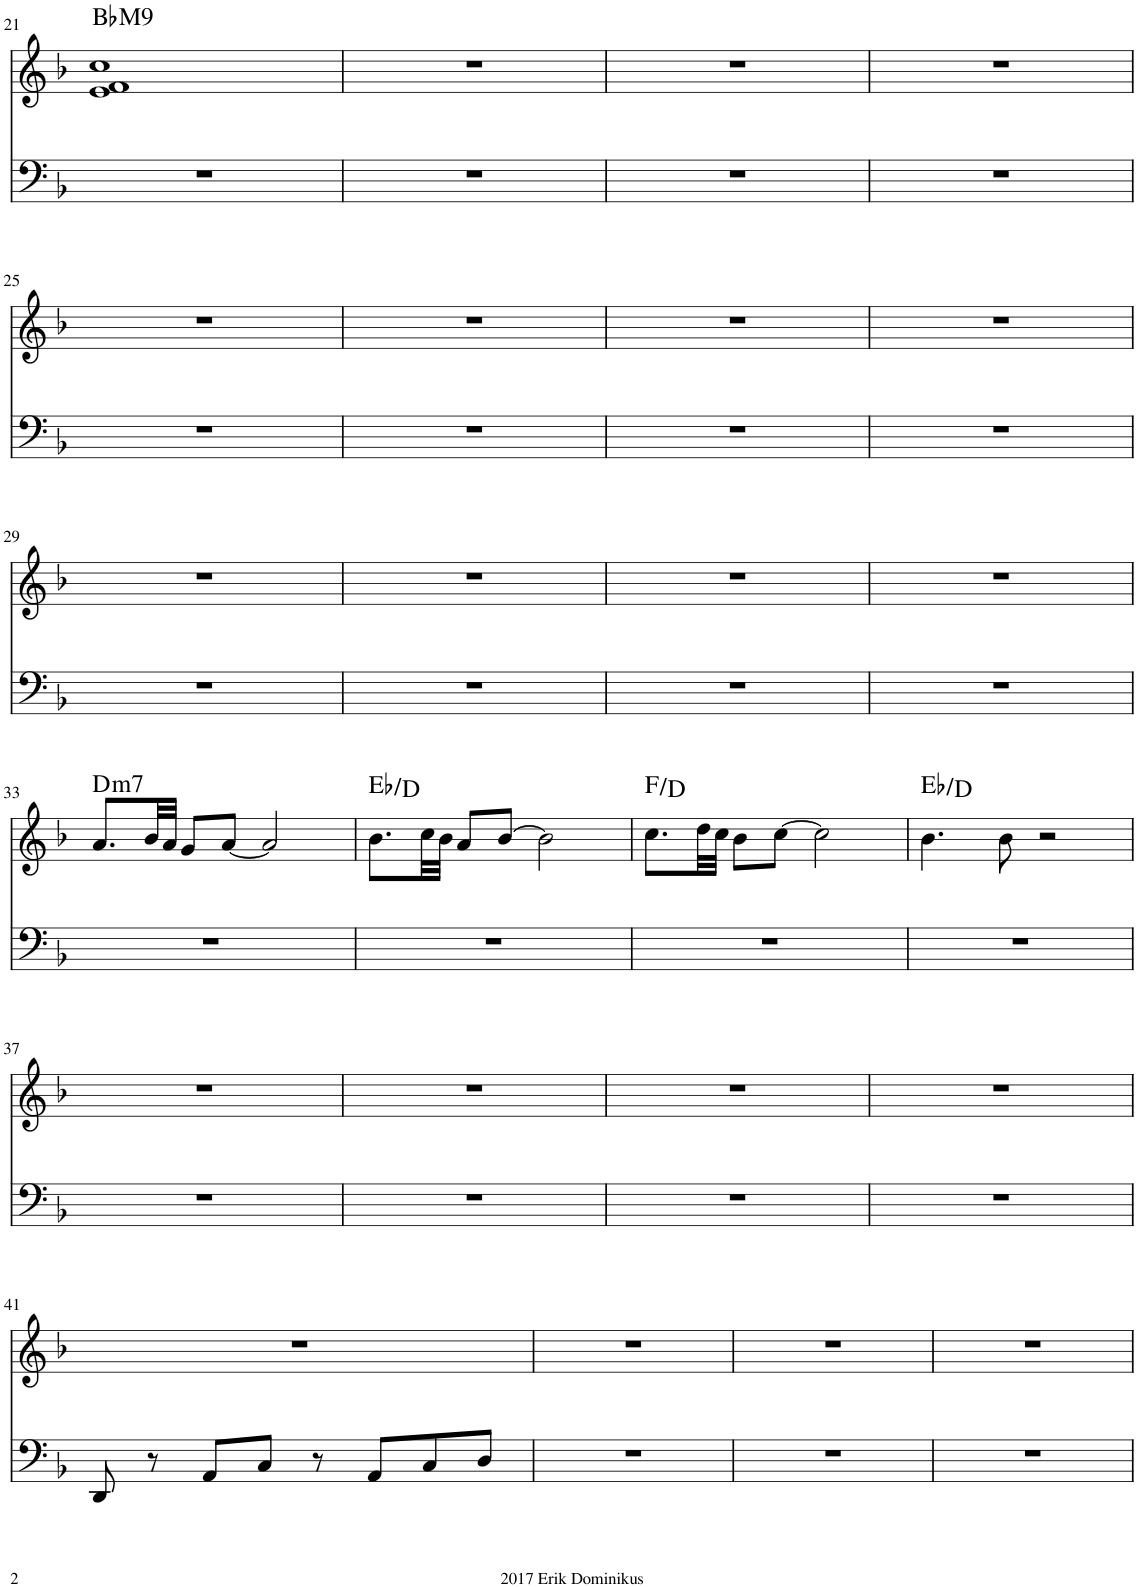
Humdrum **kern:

**kern	**kern	**harte
*part1	*part1	*part1
*staff2	*staff1	*
*I"Piano	*	*
*I'Pno.	*	*
!!LO:PB:g=z
*clefF4	*clefG2	*
*k[b-]	*k[b-]	*
*M4/4	*M4/4	*
=21	=21	=21
!	!	!LO:H:kt=M9
1r	1e 1f 1cc	Bb:maj9
=22	=22	=22
1r	1r	.
=23	=23	=23
1r	1r	.
=24	=24	=24
1r	1r	.
!!LO:LB:g=z
=25	=25	=25
1r	1r	.
=26	=26	=26
1r	1r	.
=27	=27	=27
1r	1r	.
=28	=28	=28
1r	1r	.
!!LO:LB:g=z
=29	=29	=29
1r	1r	.
=30	=30	=30
1r	1r	.
=31	=31	=31
1r	1r	.
=32	=32	=32
1r	1r	.
!!LO:LB:g=z
=33	=33	=33
!	!	!LO:H:kt=m7
1r	8.a/L	D:min7
.	32b-/LL	.
.	32a/JJJ	.
.	8g/L	.
.	[8a/J	.
.	2a/]	.
=34	=34	=34
1r	8.b-\L	Eb:maj/7
.	32cc\LL	.
.	32b-\JJJ	.
.	8a/L	.
.	[8b-/J	.
.	2b-\]	.
=35	=35	=35
1r	8.cc\L	F:maj/6
.	32dd\LL	.
.	32cc\JJJ	.
.	8b-\L	.
.	[8cc\J	.
.	2cc\]	.
=36	=36	=36
1r	4.b-\	Eb:maj/7
.	8b-\	.
.	2r	.
!!LO:LB:g=z
=37	=37	=37
1r	1r	.
=38	=38	=38
1r	1r	.
=39	=39	=39
1r	1r	.
=40	=40	=40
1r	1r	.
!!LO:LB:g=z
=41	=41	=41
8DD/	1r	.
8r	.	.
8AA/L	.	.
8C/J	.	.
8r	.	.
8AA/L	.	.
8C/	.	.
8D/J	.	.
=42	=42	=42
1r	1r	.
=43	=43	=43
1r	1r	.
=44	=44	=44
1r	1r	.
=	=	=
*-	*-	*-
